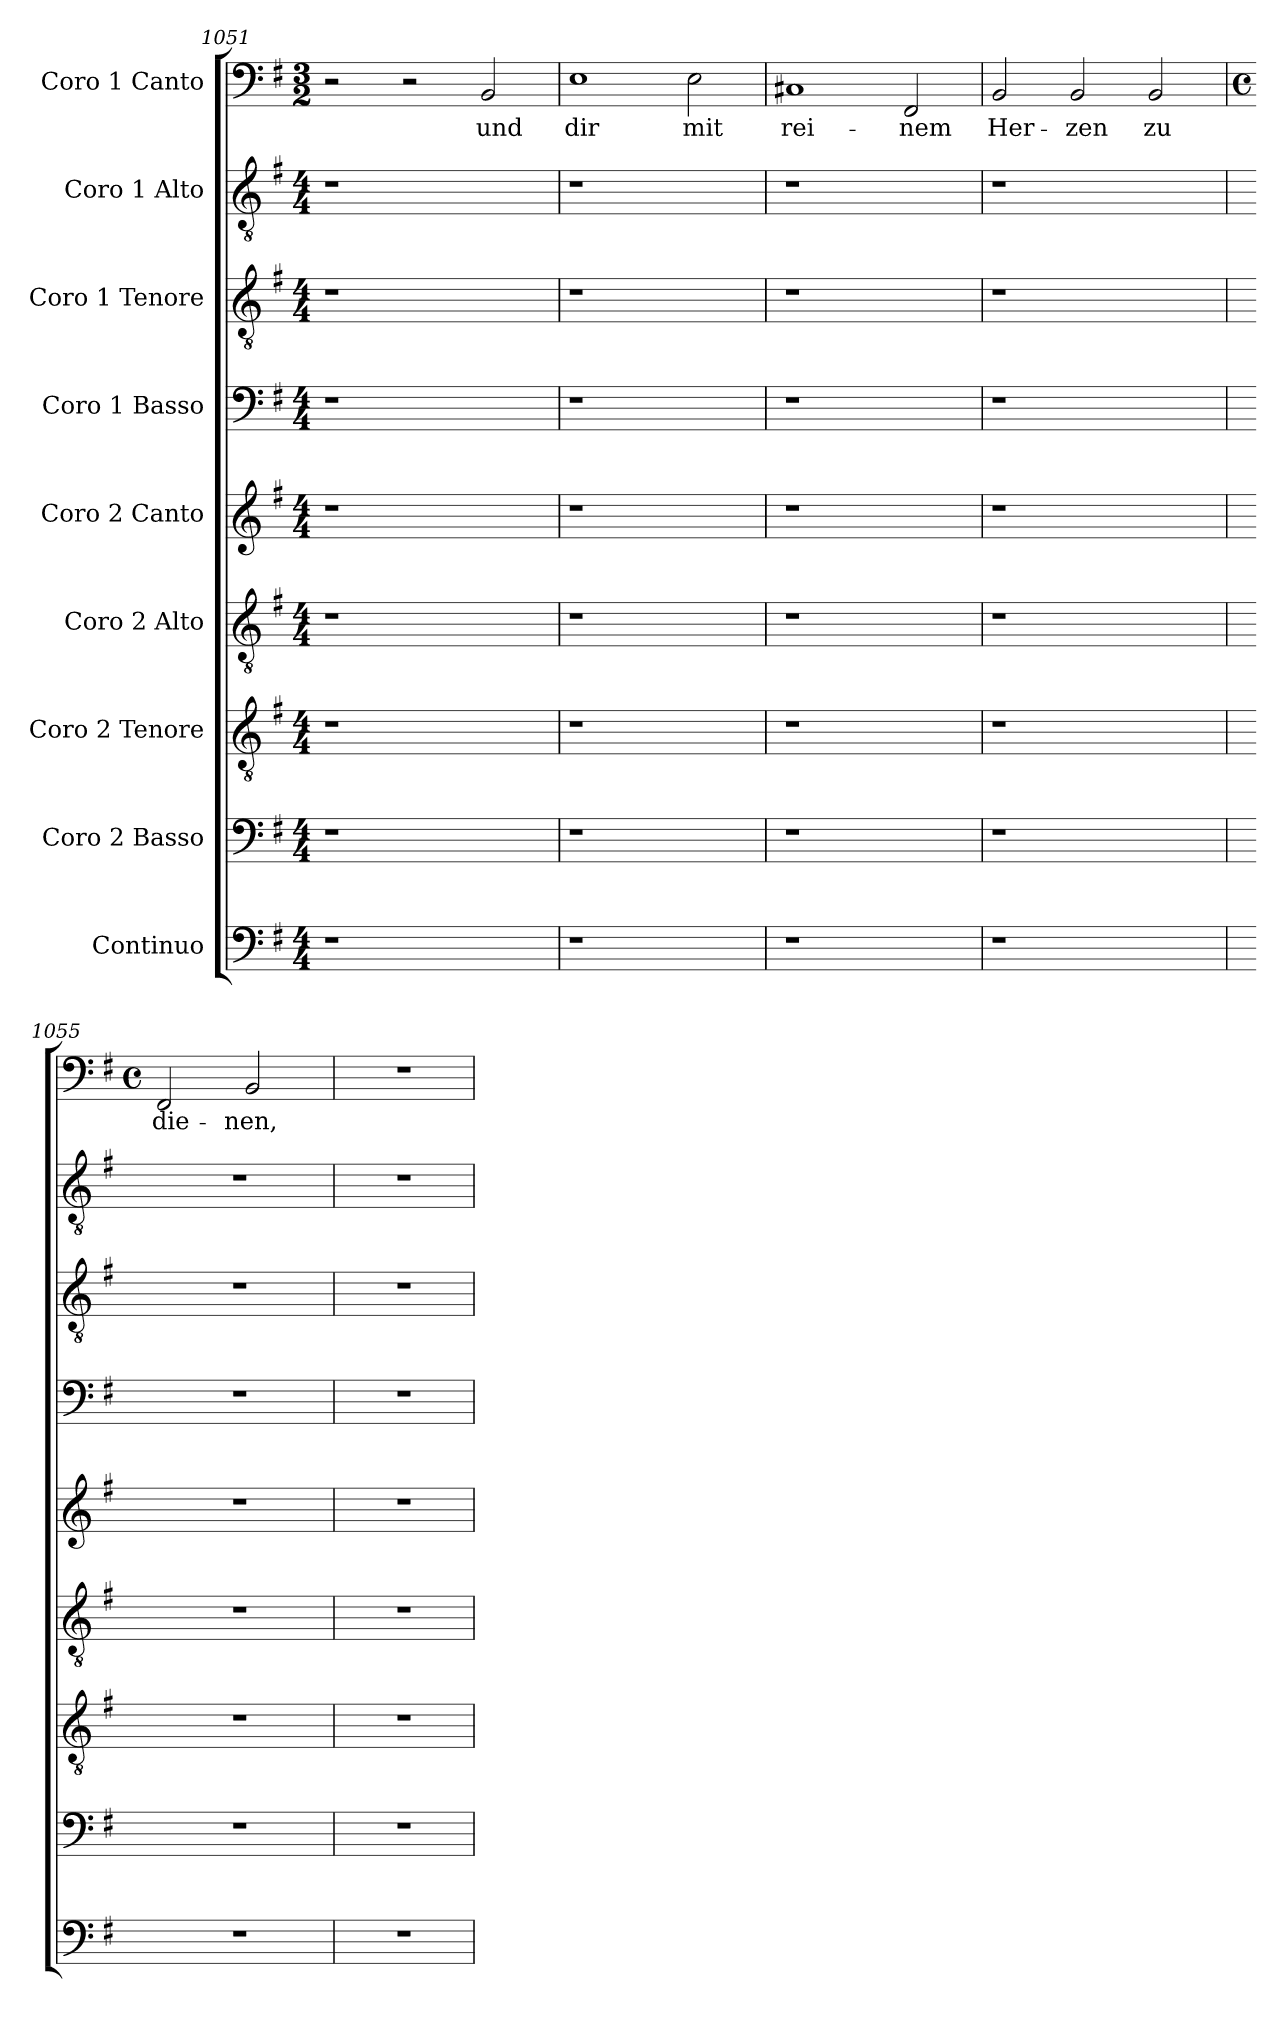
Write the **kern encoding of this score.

**kern	**kern	**kern	**kern	**kern	**kern	**kern	**kern	**kern	**text
*part9	*part8	*part7	*part6	*part5	*part4	*part3	*part2	*part1	*part1
*staff9	*staff8	*staff7	*staff6	*staff5	*staff4	*staff3	*staff2	*staff1	*staff1
*I"Continuo	*I"Coro 2  Basso	*I"Coro 2  Tenore	*I"Coro 2  Alto	*I"Coro 2  Canto	*I"Coro 1  Basso	*I"Coro 1  Tenore	*I"Coro 1  Alto	*I"Coro 1  Canto	*
*clefF4	*clefF4	*clefGv2	*clefGv2	*clefG2	*clefF4	*clefGv2	*clefGv2	*clefF4	*
*k[f#]	*k[f#]	*k[f#]	*k[f#]	*k[f#]	*k[f#]	*k[f#]	*k[f#]	*k[f#]	*
*G:	*G:	*G:	*G:	*G:	*G:	*G:	*G:	*G:	*
*M4/4	*M4/4	*M4/4	*M4/4	*M4/4	*M4/4	*M4/4	*M4/4	*M3/2	*
=1051	=1051	=1051	=1051	=1051	=1051	=1051	=1051	=1051	=1051
1r	1r	1r	1r	1r	1r	1r	1r	2r	.
.	.	.	.	.	.	.	.	2r	.
!	!	!	!	!	!	!	!	!	!LO:LY:b:cj
2ryy	2ryy	2ryy	2ryy	2ryy	2ryy	2ryy	2ryy	2BB/	und
!!LO:LB:g=z
=1052	=1052	=1052	=1052	=1052	=1052	=1052	=1052	=1052	=1052
!	!	!	!	!	!	!	!	!	!LO:LY:b:cj
1r	1r	1r	1r	1r	1r	1r	1r	1E	dir
!	!	!	!	!	!	!	!	!	!LO:LY:b:cj
2ryy	2ryy	2ryy	2ryy	2ryy	2ryy	2ryy	2ryy	2E\	mit
=1053	=1053	=1053	=1053	=1053	=1053	=1053	=1053	=1053	=1053
!	!	!	!	!	!	!	!	!	!LO:LY:b:cj
1r	1r	1r	1r	1r	1r	1r	1r	1C#X	rei-
!	!	!	!	!	!	!	!	!	!LO:LY:b:cj
2ryy	2ryy	2ryy	2ryy	2ryy	2ryy	2ryy	2ryy	2FF#/	-nem
=1054	=1054	=1054	=1054	=1054	=1054	=1054	=1054	=1054	=1054
!	!	!	!	!	!	!	!	!	!LO:LY:b:cj
1r	1r	1r	1r	1r	1r	1r	1r	2BB/	Her-
!	!	!	!	!	!	!	!	!	!LO:LY:b:cj
.	.	.	.	.	.	.	.	2BB/	-zen
!	!	!	!	!	!	!	!	!	!LO:LY:b:cj
2ryy	2ryy	2ryy	2ryy	2ryy	2ryy	2ryy	2ryy	2BB/	zu
=1055	=1055	=1055	=1055	=1055	=1055	=1055	=1055	=1055	=1055
*	*	*	*	*	*	*	*	*M4/4	*
*	*	*	*	*	*	*	*	*met(c)	*
!	!	!	!	!	!	!	!	!	!LO:LY:b:cj
1r	1r	1r	1r	1r	1r	1r	1r	2FF#/	die-
!	!	!	!	!	!	!	!	!	!LO:LY:b:cj
.	.	.	.	.	.	.	.	2BB/	-nen,
=1056	=1056	=1056	=1056	=1056	=1056	=1056	=1056	=1056	=1056
1r	1r	1r	1r	1r	1r	1r	1r	1r	.
=	=	=	=	=	=	=	=	=	=
*-	*-	*-	*-	*-	*-	*-	*-	*-	*-
